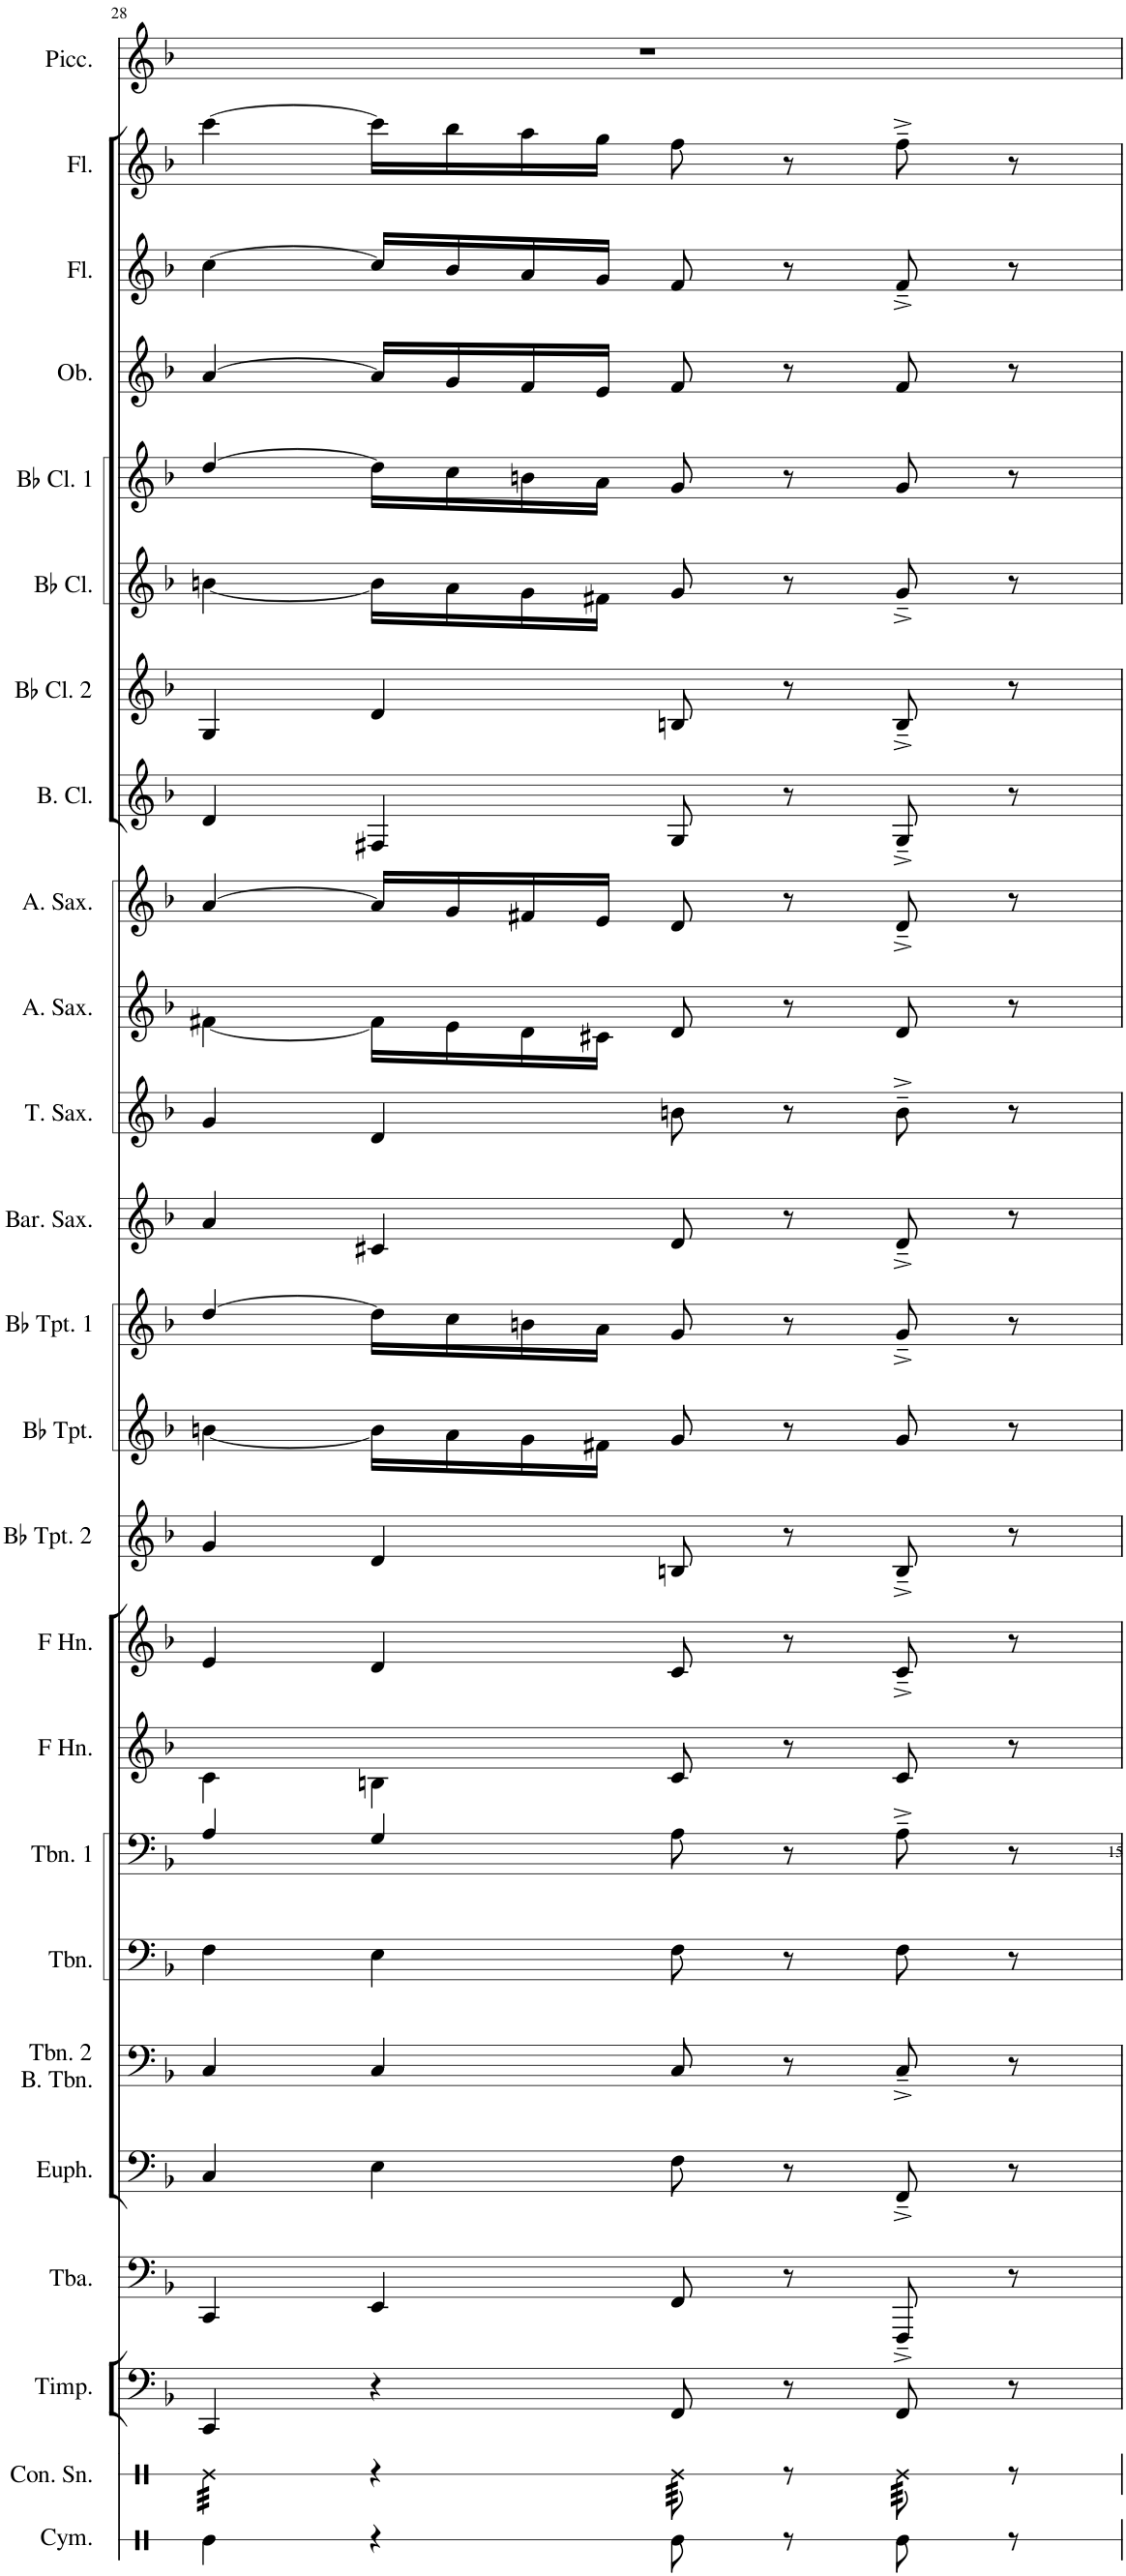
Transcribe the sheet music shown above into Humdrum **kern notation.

**kern	**kern	**kern	**kern	**kern	**kern	**kern	**kern	**kern	**kern	**kern	**kern	**kern	**kern	**kern	**kern	**kern	**kern	**kern	**kern	**kern	**kern	**kern	**kern	**kern
*part25	*part24	*part23	*part22	*part21	*part20	*part19	*part18	*part17	*part16	*part15	*part14	*part13	*part12	*part11	*part10	*part9	*part8	*part7	*part6	*part5	*part4	*part3	*part2	*part1
*staff25	*staff24	*staff23	*staff22	*staff21	*staff20	*staff19	*staff18	*staff17	*staff16	*staff15	*staff14	*staff13	*staff12	*staff11	*staff10	*staff9	*staff8	*staff7	*staff6	*staff5	*staff4	*staff3	*staff2	*staff1
*I"Cymbal	*I"Concert Snare Drum	*I"Timpani	*I"Tuba	*I"Euphonium	*I"Trombone 3	*I"Trombone	*I"Trombone 1 &amp; 2	*I"Horn in F	*I"Horn in F 1 &amp; 2	*I"Bb Trumpet 3	*I"Bb Trumpet	*I"Bb Trumpet 1 &amp; 2	*I"Baritone Saxophone	*I"Tenor Saxophone	*I"Alto Saxophone	*I"Alto Saxophone 1 &amp; 2	*I"Bass Clarinet	*I"Bb Clarinet 3	*I"Bb Clarinet	*I"Bb Clarinet 1 &amp; 2	*I"Oboe 1 &amp; 2	*I"Flute	*I"Flutes 1 &amp; 2	*I"Piccolo
*I'Cym.	*I'Con. Sn.	*I'Timp.	*I'Tba.	*I'Euph.	*	*I'Tbn.	*I'Tbn. 1	*	*	*I'Bb Tpt. 2	*I'Bb Tpt.	*I'Bb Tpt. 1	*I'Bar. Sax.	*I'T. Sax.	*I'A. Sax.	*I'A. Sax.	*I'B. Cl.	*I'Bb Cl. 2	*I'Bb Cl.	*I'Bb Cl. 1	*I'Ob.	*I'Fl.	*I'Fl.	*I'Picc.
!!LO:PB:g=z
*clefX	*clefX	*clefF4	*clefF4	*clefF4	*clefF4	*clefF4	*clefF4	*clefG2	*clefG2	*clefG2	*clefG2	*clefG2	*clefG2	*clefG2	*clefG2	*clefG2	*clefG2	*clefG2	*clefG2	*clefG2	*clefG2	*clefG2	*clefG2	*clefG2
*	*	*	*	*	*	*	*	*Trd4c7	*Trd4c7	*Trd1c2	*Trd1c2	*Trd1c2	*Trd12c21	*Trd8c14	*Trd5c9	*Trd5c9	*Trd8c14	*Trd1c2	*Trd1c2	*Trd1c2	*	*	*	*Trd-7c-12
*k[]	*k[]	*k[b-]	*k[b-]	*k[b-]	*k[b-]	*k[b-]	*k[b-]	*k[b-]	*k[b-]	*k[b-]	*k[b-]	*k[b-]	*k[b-]	*k[b-]	*k[b-]	*k[b-]	*k[b-]	*k[b-]	*k[b-]	*k[b-]	*k[b-]	*k[b-]	*k[b-]	*k[b-]
*M2/2	*M2/2	*M2/2	*M2/2	*M2/2	*M2/2	*M2/2	*M2/2	*M2/2	*M2/2	*M2/2	*M2/2	*M2/2	*M2/2	*M2/2	*M2/2	*M2/2	*M2/2	*M2/2	*M2/2	*M2/2	*M2/2	*M2/2	*M2/2	*M2/2
*met(c|)	*met(c|)	*met(c|)	*met(c|)	*met(c|)	*met(c|)	*met(c|)	*met(c|)	*met(c|)	*met(c|)	*met(c|)	*met(c|)	*met(c|)	*met(c|)	*met(c|)	*met(c|)	*met(c|)	*met(c|)	*met(c|)	*met(c|)	*met(c|)	*met(c|)	*met(c|)	*met(c|)	*met(c|)
=28	=28	=28	=28	=28	=28	=28	=28	=28	=28	=28	=28	=28	=28	=28	=28	=28	=28	=28	=28	=28	=28	=28	=28	=28
*	*tremolo	*	*	*	*	*	*	*	*	*	*	*	*	*	*	*	*	*	*	*	*	*	*	*
4Re\	32Re\LLL	4CC/	4CC/	4C/	4C/	4F\	4A/	4c\	4e/	4g/	[<4bn\	[>4dd/	4a/	4g/	[<4f#X\	[>4a/	4d/	4G/	[<4bn\	[>4dd/	[>4a/	[4cc\	[4ccc\	1r
.	32Re\	.	.	.	.	.	.	.	.	.	.	.	.	.	.	.	.	.	.	.	.	.	.	.
.	32Re\	.	.	.	.	.	.	.	.	.	.	.	.	.	.	.	.	.	.	.	.	.	.	.
.	32Re\	.	.	.	.	.	.	.	.	.	.	.	.	.	.	.	.	.	.	.	.	.	.	.
.	32Re\	.	.	.	.	.	.	.	.	.	.	.	.	.	.	.	.	.	.	.	.	.	.	.
.	32Re\	.	.	.	.	.	.	.	.	.	.	.	.	.	.	.	.	.	.	.	.	.	.	.
.	32Re\	.	.	.	.	.	.	.	.	.	.	.	.	.	.	.	.	.	.	.	.	.	.	.
.	32Re\JJJ	.	.	.	.	.	.	.	.	.	.	.	.	.	.	.	.	.	.	.	.	.	.	.
4r	4r	4r	4EE/	4E\	4C/	4E\	4G/	4Bn\	4d/	4d/	16b\LL]	16dd\LL]	4c#X/	4d/	16f#\LL]	16a/LL]	4F#X/	4d/	16b\LL]	16dd\LL]	16a/LL]	16cc/LL]	16ccc\LL]	.
.	.	.	.	.	.	.	.	.	.	.	16a\	16cc\	.	.	16e\	16g/	.	.	16a\	16cc\	16g/	16b-/	16bb-\	.
.	.	.	.	.	.	.	.	.	.	.	16g\	16bn\	.	.	16d\	16f#X/	.	.	16g\	16bn\	16f/	16a/	16aa\	.
.	.	.	.	.	.	.	.	.	.	.	16f#X\JJ	16a\JJ	.	.	16c#X\JJ	16e/JJ	.	.	16f#X\JJ	16a\JJ	16e/JJ	16g/JJ	16gg\JJ	.
8Re\	64Re\	8FF/	8FF/	8F\	8C/	8F\	8A\	8c/	8c/	8Bn/	8g/	8g/	8d/	8bn\	8d/	8d/	8G/	8Bn/	8g/	8g/	8f/	8f/	8ff\	.
.	64Re\	.	.	.	.	.	.	.	.	.	.	.	.	.	.	.	.	.	.	.	.	.	.	.
.	64Re\	.	.	.	.	.	.	.	.	.	.	.	.	.	.	.	.	.	.	.	.	.	.	.
.	64Re\	.	.	.	.	.	.	.	.	.	.	.	.	.	.	.	.	.	.	.	.	.	.	.
.	64Re\	.	.	.	.	.	.	.	.	.	.	.	.	.	.	.	.	.	.	.	.	.	.	.
.	64Re\	.	.	.	.	.	.	.	.	.	.	.	.	.	.	.	.	.	.	.	.	.	.	.
.	64Re\	.	.	.	.	.	.	.	.	.	.	.	.	.	.	.	.	.	.	.	.	.	.	.
.	64Re\	.	.	.	.	.	.	.	.	.	.	.	.	.	.	.	.	.	.	.	.	.	.	.
8r	8r	8r	8r	8r	8r	8r	8r	8r	8r	8r	8r	8r	8r	8r	8r	8r	8r	8r	8r	8r	8r	8r	8r	.
8Re\	64Re\	8FF/	8FFF~^/	8FF~^/	8C~^/	8F\	8A~^\	8c/	8c~^/	8B~^/	8g/	8g~^/	8d~^/	8b~^\	8d/	8d~^/	8G~^/	8B~^/	8g~^/	8g/	8f/	8f~^/	8ff~^\	.
.	64Re\	.	.	.	.	.	.	.	.	.	.	.	.	.	.	.	.	.	.	.	.	.	.	.
.	64Re\	.	.	.	.	.	.	.	.	.	.	.	.	.	.	.	.	.	.	.	.	.	.	.
.	64Re\	.	.	.	.	.	.	.	.	.	.	.	.	.	.	.	.	.	.	.	.	.	.	.
.	64Re\	.	.	.	.	.	.	.	.	.	.	.	.	.	.	.	.	.	.	.	.	.	.	.
.	64Re\	.	.	.	.	.	.	.	.	.	.	.	.	.	.	.	.	.	.	.	.	.	.	.
.	64Re\	.	.	.	.	.	.	.	.	.	.	.	.	.	.	.	.	.	.	.	.	.	.	.
.	64Re\	.	.	.	.	.	.	.	.	.	.	.	.	.	.	.	.	.	.	.	.	.	.	.
*	*Xtremolo	*	*	*	*	*	*	*	*	*	*	*	*	*	*	*	*	*	*	*	*	*	*	*
8r	8r	8r	8r	8r	8r	8r	8r	8r	8r	8r	8r	8r	8r	8r	8r	8r	8r	8r	8r	8r	8r	8r	8r	.
=	=	=	=	=	=	=	=	=	=	=	=	=	=	=	=	=	=	=	=	=	=	=	=	=
*-	*-	*-	*-	*-	*-	*-	*-	*-	*-	*-	*-	*-	*-	*-	*-	*-	*-	*-	*-	*-	*-	*-	*-	*-
